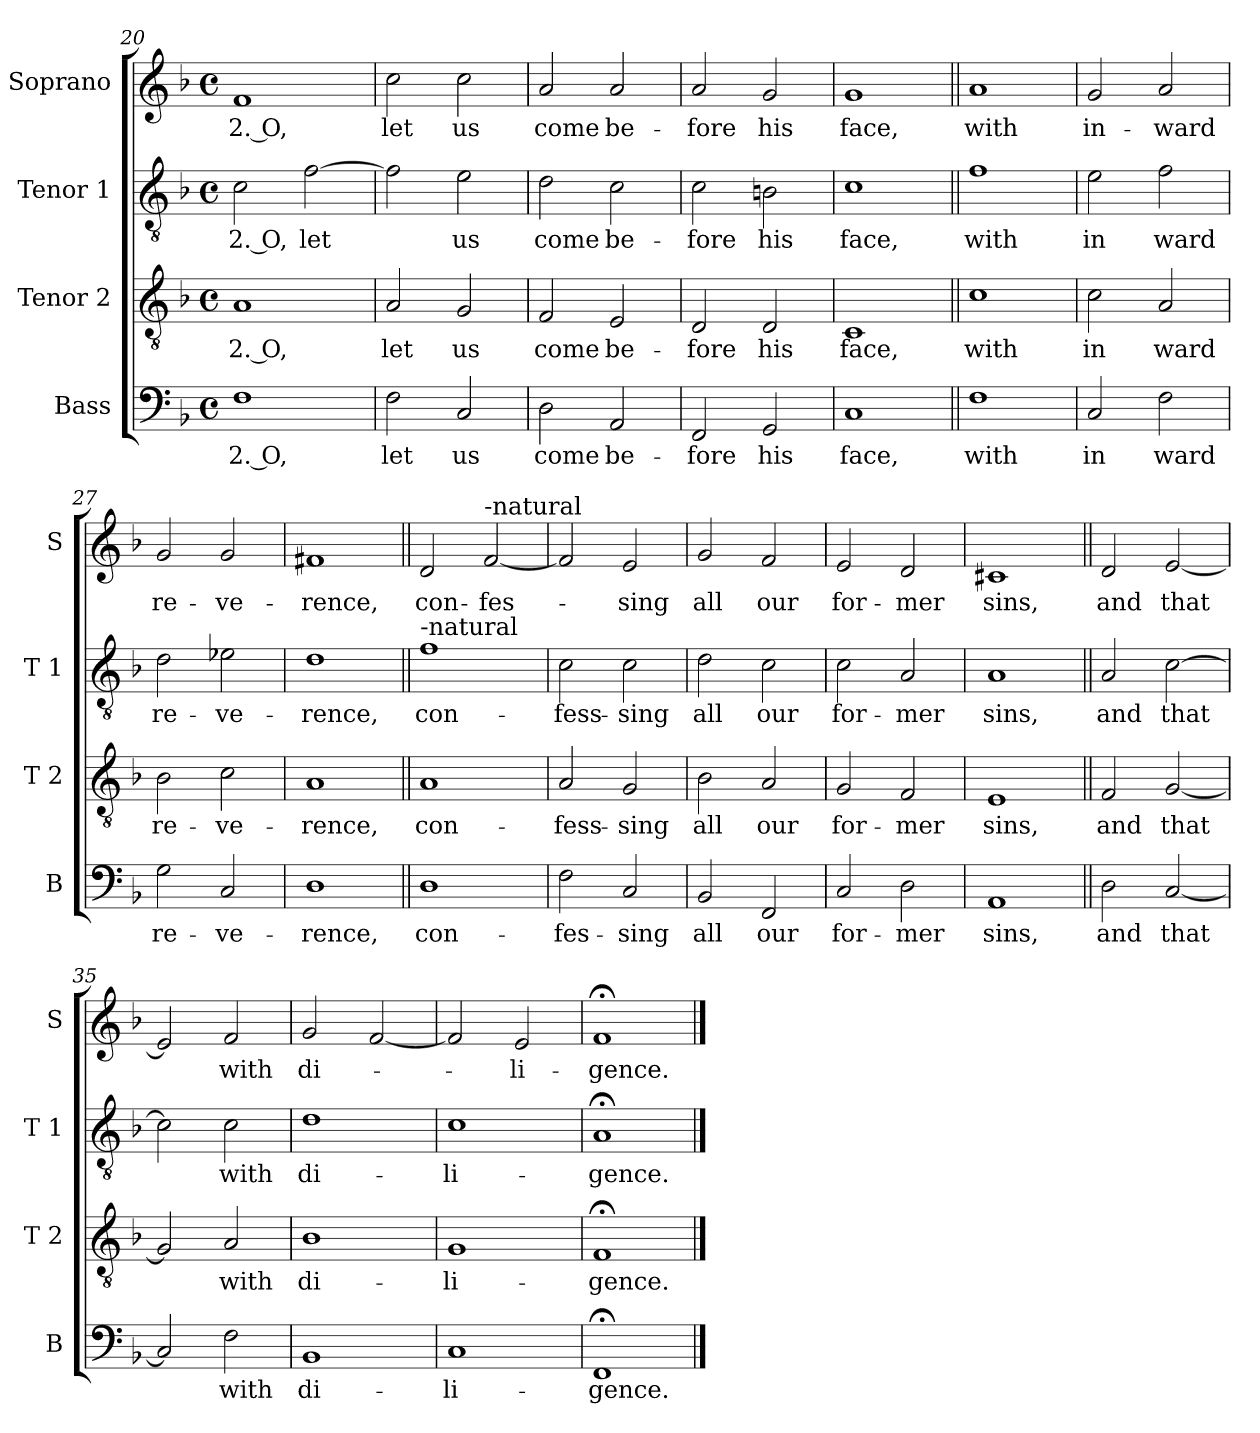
**kern	**text	**kern	**text	**kern	**text	**kern	**text
*part4	*part4	*part3	*part3	*part2	*part2	*part1	*part1
*staff4	*staff4	*staff3	*staff3	*staff2	*staff2	*staff1	*staff1
*I"Bass	*	*I"Tenor 2	*	*I"Tenor 1	*	*I"Soprano	*
*I'B	*	*I'T 2	*	*I'T 1	*	*I'S	*
!!LO:PB:g=z
*clefF4	*	*clefGv2	*	*clefGv2	*	*clefG2	*
*k[b-]	*	*k[b-]	*	*k[b-]	*	*k[b-]	*
*F:	*	*F:	*	*F:	*	*F:	*
*M4/4	*	*M4/4	*	*M4/4	*	*M4/4	*
*met(c)	*	*met(c)	*	*met(c)	*	*met(c)	*
=20	=20	=20	=20	=20	=20	=20	=20
!	!LO:LY:b	!	!LO:LY:b	!	!LO:LY:b	!	!LO:LY:b
1F	2. O,	1A	2. O,	2c\	2. O,	1f	2. O,
!	!	!	!	!	!LO:LY:b	!	!
.	.	.	.	[2f\	let	.	.
=21	=21	=21	=21	=21	=21	=21	=21
!	!LO:LY:b	!	!LO:LY:b	!	!	!	!LO:LY:b
2F\	let	2A/	let	2f\]	.	2cc\	let
!	!LO:LY:b	!	!LO:LY:b	!	!LO:LY:b	!	!LO:LY:b
2C/	us	2G/	us	2e\	us	2cc\	us
=22	=22	=22	=22	=22	=22	=22	=22
!	!LO:LY:b	!	!LO:LY:b	!	!LO:LY:b	!	!LO:LY:b
2D\	come	2F/	come	2d\	come	2a/	come
!	!LO:LY:b	!	!LO:LY:b	!	!LO:LY:b	!	!LO:LY:b
2AA/	be-	2E/	be-	2c\	be-	2a/	be-
=23	=23	=23	=23	=23	=23	=23	=23
!	!LO:LY:b	!	!LO:LY:b	!	!LO:LY:b	!	!LO:LY:b
2FF/	-fore	2D/	-fore	2c\	-fore	2a/	-fore
!	!LO:LY:b	!	!LO:LY:b	!	!LO:LY:b	!	!LO:LY:b
2GG/	his	2D/	his	2Bn\	his	2g/	his
=24	=24	=24	=24	=24	=24	=24	=24
!	!LO:LY:b	!	!LO:LY:b	!	!LO:LY:b	!	!LO:LY:b
1C	face,	1C	face,	1c	face,	1g	face,
=25||	=25||	=25||	=25||	=25||	=25||	=25||	=25||
!	!LO:LY:b	!	!LO:LY:b	!	!LO:LY:b	!	!LO:LY:b
1F	with	1c	with	1f	with	1a	with
!!LO:LB:g=z
=26	=26	=26	=26	=26	=26	=26	=26
!	!LO:LY:b	!	!LO:LY:b	!	!LO:LY:b	!	!LO:LY:b
2C/	in	2c\	in	2e\	in	2g/	in-
!	!LO:LY:b	!	!LO:LY:b	!	!LO:LY:b	!	!LO:LY:b
2F\	ward	2A/	ward	2f\	ward	2a/	-ward
=27	=27	=27	=27	=27	=27	=27	=27
!	!LO:LY:b	!	!LO:LY:b	!	!LO:LY:b	!	!LO:LY:b
2G\	re-	2B-\	re-	2d\	re-	2g/	re-
!	!LO:LY:b	!	!LO:LY:b	!	!LO:LY:b	!	!LO:LY:b
2C/	-ve-	2c\	-ve-	2e-X\	-ve-	2g/	-ve-
=28	=28	=28	=28	=28	=28	=28	=28
!	!LO:LY:b	!	!LO:LY:b	!	!LO:LY:b	!	!LO:LY:b
1D	-rence,	1A	-rence,	1d	-rence,	1f#X	-rence,
=29||	=29||	=29||	=29||	=29||	=29||	=29||	=29||
!	!	!	!	!LO:TX:a:t=-natural	!	!	!
!	!LO:LY:b	!	!LO:LY:b	!	!LO:LY:b	!	!LO:LY:b
1D	con-	1A	con-	1f	con-	2d/	con-
!	!	!	!	!	!	!LO:TX:a:t=-natural	!
!	!	!	!	!	!	!	!LO:LY:b
.	.	.	.	.	.	[2f/	-fes-
=30	=30	=30	=30	=30	=30	=30	=30
!	!LO:LY:b	!	!LO:LY:b	!	!LO:LY:b	!	!
2F\	-fes-	2A/	-fess-	2c\	-fess-	2f/]	.
!	!LO:LY:b	!	!LO:LY:b	!	!LO:LY:b	!	!LO:LY:b
2C/	-sing	2G/	-sing	2c\	-sing	2e/	-sing
=31	=31	=31	=31	=31	=31	=31	=31
!	!LO:LY:b	!	!LO:LY:b	!	!LO:LY:b	!	!LO:LY:b
2BB-/	all	2B-\	all	2d\	all	2g/	all
!	!LO:LY:b	!	!LO:LY:b	!	!LO:LY:b	!	!LO:LY:b
2FF/	our	2A/	our	2c\	our	2f/	our
!!LO:LB:g=z
=32	=32	=32	=32	=32	=32	=32	=32
!	!LO:LY:b	!	!LO:LY:b	!	!LO:LY:b	!	!LO:LY:b
2C/	for-	2G/	for-	2c\	for-	2e/	for-
!	!LO:LY:b	!	!LO:LY:b	!	!LO:LY:b	!	!LO:LY:b
2D\	-mer	2F/	-mer	2A/	-mer	2d/	-mer
=33	=33	=33	=33	=33	=33	=33	=33
!	!LO:LY:b	!	!LO:LY:b	!	!LO:LY:b	!	!LO:LY:b
1AA	sins,	1E	sins,	1A	sins,	1c#X	sins,
=34||	=34||	=34||	=34||	=34||	=34||	=34||	=34||
!	!LO:LY:b	!	!LO:LY:b	!	!LO:LY:b	!	!LO:LY:b
2D\	and	2F/	and	2A/	and	2d/	and
!	!LO:LY:b	!	!LO:LY:b	!	!LO:LY:b	!	!LO:LY:b
[2C/	that	[2G/	that	[2c\	that	[2e/	that
=35	=35	=35	=35	=35	=35	=35	=35
2C/]	.	2G/]	.	2c\]	.	2e/]	.
!	!LO:LY:b	!	!LO:LY:b	!	!LO:LY:b	!	!LO:LY:b
2F\	with	2A/	with	2c\	with	2f/	with
=36	=36	=36	=36	=36	=36	=36	=36
!	!LO:LY:b	!	!LO:LY:b	!	!LO:LY:b	!	!LO:LY:b
1BB-	di-	1B-	di-	1d	di-	2g/	di-
.	.	.	.	.	.	[2f/	.
=37	=37	=37	=37	=37	=37	=37	=37
!	!LO:LY:b	!	!LO:LY:b	!	!LO:LY:b	!	!
1C	-li-	1G	-li-	1c	-li-	2f/]	.
!	!	!	!	!	!	!	!LO:LY:b
.	.	.	.	.	.	2e/	-li-
=38	=38	=38	=38	=38	=38	=38	=38
!	!LO:LY:b	!	!LO:LY:b	!	!LO:LY:b	!	!LO:LY:b
1FF;<	-gence.	1F;<	-gence.	1A;<	-gence.	1f;<	-gence.
==	==	==	==	==	==	==	==
*-	*-	*-	*-	*-	*-	*-	*-
